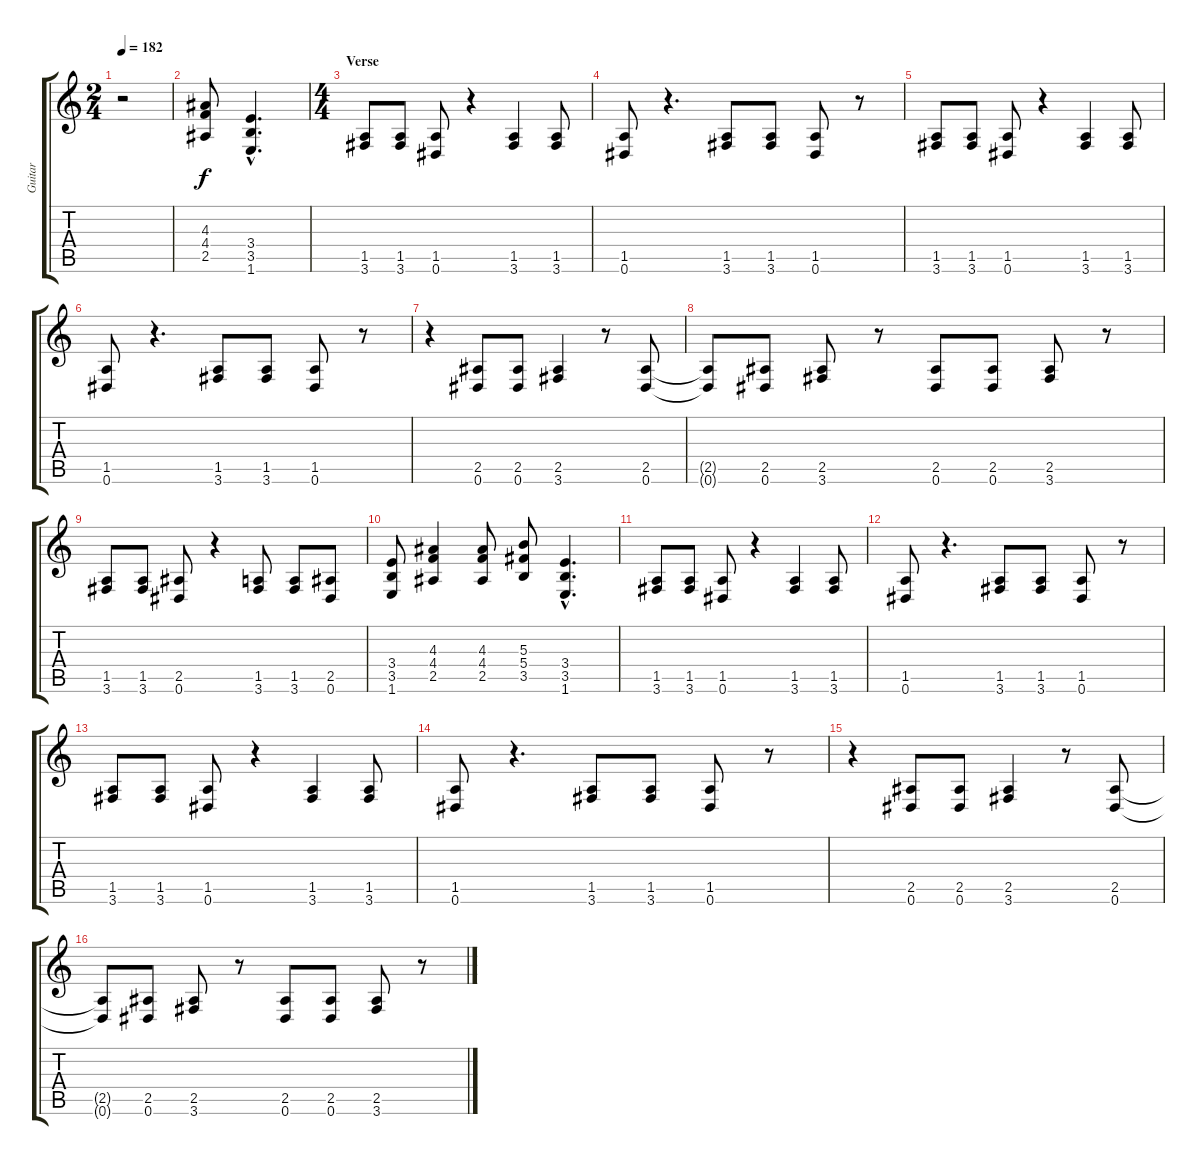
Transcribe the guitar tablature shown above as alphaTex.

\track ("Guitar" "Guitar") {instrument distortionguitar}
\staff {score tabs}
\tuning (Eb4 Bb3 Gb3 Db3 Ab2 Eb2) {hide}
\ts (2 4)
\tempo 182
\clef g2
\ks c
r.2{dy f} |
(4.3 4.4 2.5).8 (3.4{hac} 3.5{hac} 1.6{hac}).4{d} |
\ts (4 4)
\section ("" "Verse")
(1.5 3.6).8 (1.5 3.6).8 (1.5 0.6).8 r.4 (1.5 3.6).4 (1.5 3.6).8 |
(1.5 0.6).8 r.4{d} (1.5 3.6).8 (1.5 3.6).8 (1.5 0.6).8 r.8 |
(1.5 3.6).8 (1.5 3.6).8 (1.5 0.6).8 r.4 (1.5 3.6).4 (1.5 3.6).8 |
(1.5 0.6).8 r.4{d} (1.5 3.6).8 (1.5 3.6).8 (1.5 0.6).8 r.8 |
r.4 (2.5 0.6).8 (2.5 0.6).8 (2.5 3.6).4 r.8 (2.5 0.6).8 |
(2.5{t} 0.6{t}).8 (2.5 0.6).8 (2.5 3.6).8 r.8 (2.5 0.6).8 (2.5 0.6).8 (2.5 3.6).8 r.8 |
(1.5 3.6).8 (1.5 3.6).8 (2.5 0.6).8 r.4 (1.5 3.6).8 (1.5 3.6).8 (2.5 0.6).8 |
(3.4 3.5 1.6).8 (4.3 4.4 2.5).4 (4.3 4.4 2.5).8 (5.3 5.4 3.5).8 (3.4{hac} 3.5{hac} 1.6{hac}).4{d} |
(1.5 3.6).8 (1.5 3.6).8 (1.5 0.6).8 r.4 (1.5 3.6).4 (1.5 3.6).8 |
(1.5 0.6).8 r.4{d} (1.5 3.6).8 (1.5 3.6).8 (1.5 0.6).8 r.8 |
(1.5 3.6).8 (1.5 3.6).8 (1.5 0.6).8 r.4 (1.5 3.6).4 (1.5 3.6).8 |
(1.5 0.6).8 r.4{d} (1.5 3.6).8 (1.5 3.6).8 (1.5 0.6).8 r.8 |
r.4 (2.5 0.6).8 (2.5 0.6).8 (2.5 3.6).4 r.8 (2.5 0.6).8 |
(2.5{t} 0.6{t}).8 (2.5 0.6).8 (2.5 3.6).8 r.8 (2.5 0.6).8 (2.5 0.6).8 (2.5 3.6).8 r.8
